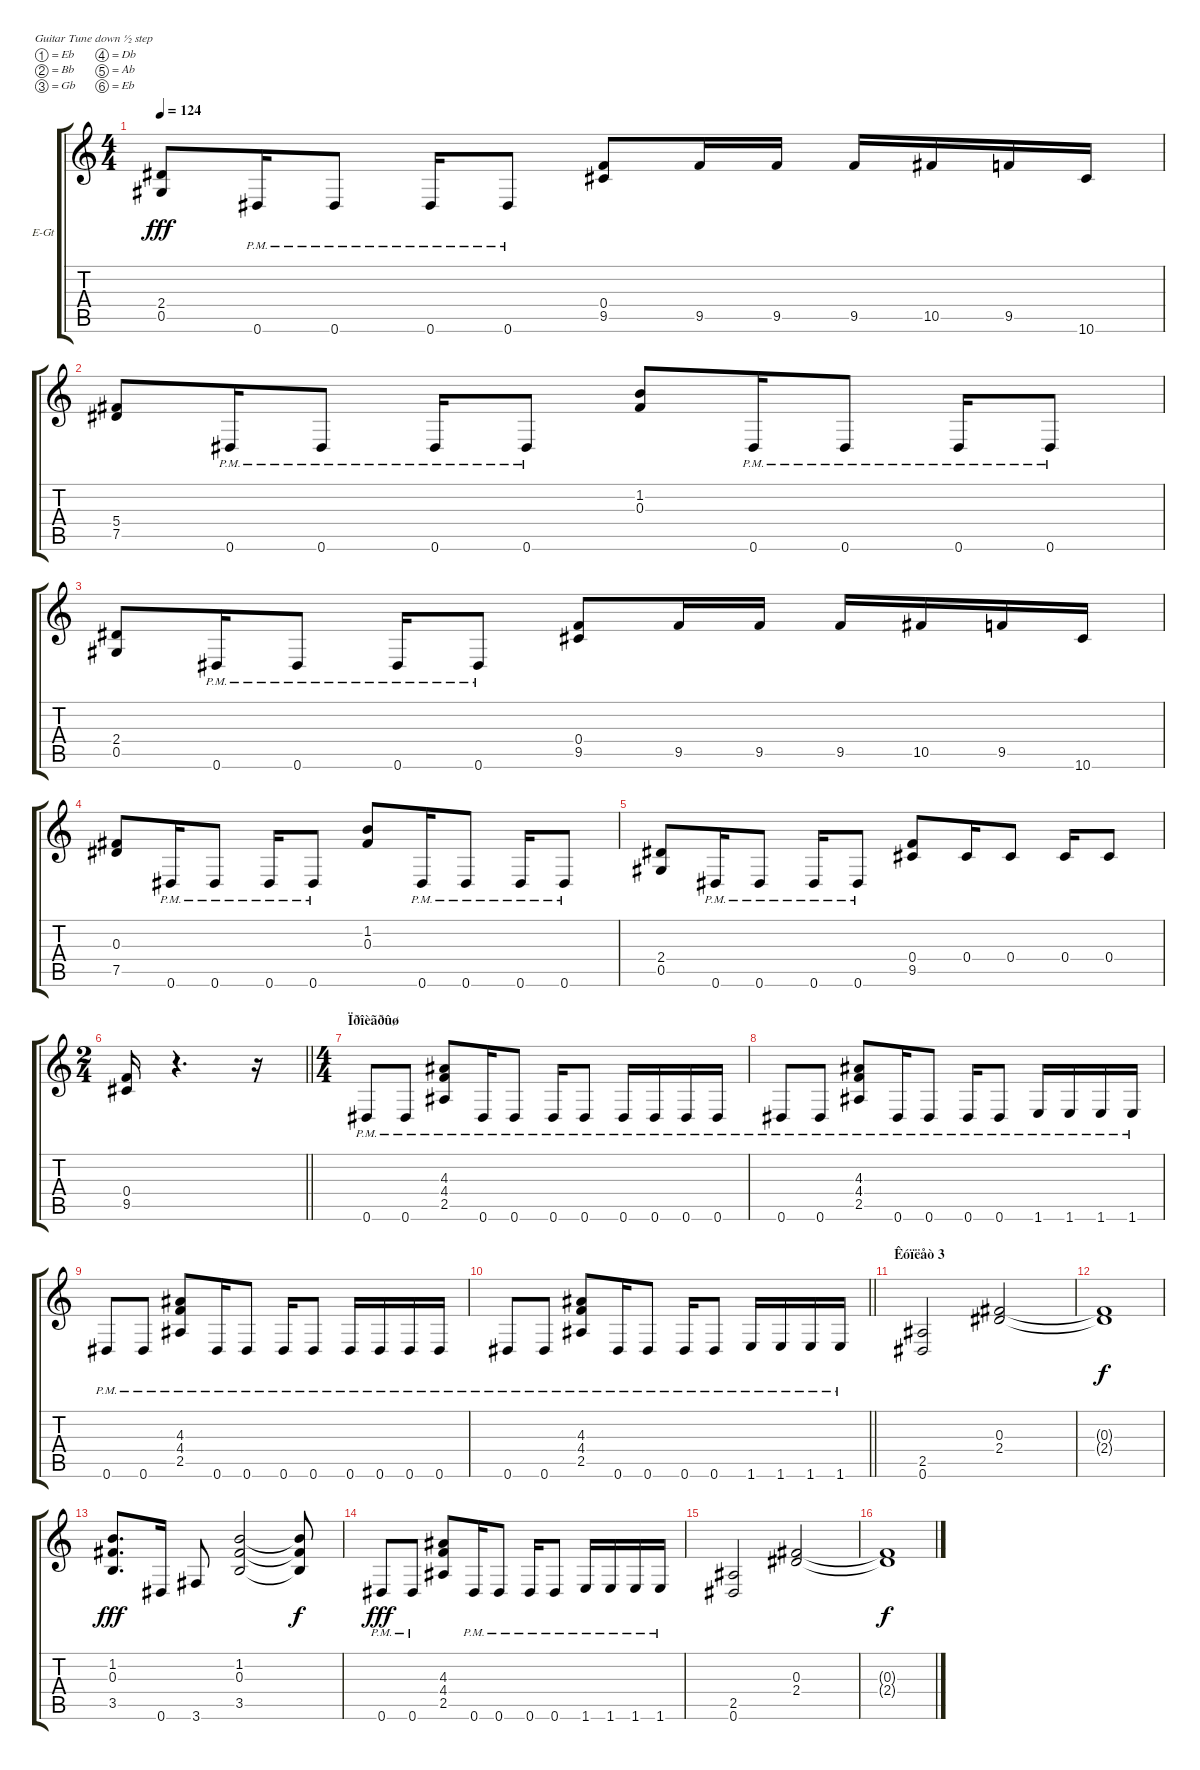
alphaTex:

\bracketExtendMode groupsimilarinstruments
\firstSystemTrackNameOrientation horizontal
\otherSystemsTrackNameOrientation horizontal
\track ("Гитара 2" "E-Gt") {instrument distortionguitar}
\staff {score tabs}
\tuning (Eb4 Bb3 Gb3 Db3 Ab2 Eb2)
\ts (4 4)
\tempo 124
\clef g2
\ks c
(2.4 0.5).8{dy fff} 0.6{pm}.16 0.6{pm}.8 0.6{pm}.16 0.6{pm}.8 (0.4 9.5).8 9.5.16 9.5.16 9.5.16 10.5.16 9.5.16 10.6.16 |
(7.5 5.4).8 0.6{pm}.16 0.6{pm}.8 0.6{pm}.16 0.6{pm}.8 (1.2 0.3).8 0.6{pm}.16 0.6{pm}.8 0.6{pm}.16 0.6{pm}.8 |
(2.4 0.5).8 0.6{pm}.16 0.6{pm}.8 0.6{pm}.16 0.6{pm}.8 (0.4 9.5).8 9.5.16 9.5.16 9.5.16 10.5.16 9.5.16 10.6.16 |
(0.3 7.5).8 0.6{pm}.16 0.6{pm}.8 0.6{pm}.16 0.6{pm}.8 (1.2 0.3).8 0.6{pm}.16 0.6{pm}.8 0.6{pm}.16 0.6{pm}.8 |
(2.4 0.5).8 0.6{pm}.16 0.6{pm}.8 0.6{pm}.16 0.6{pm}.8 (0.4 9.5).8 0.4.16 0.4.8 0.4.16 0.4.8 |
\ts (2 4)
\beaming (8 2 2)
\barLineRight lightlight
(0.4 9.5).16 r.4{d} r.16 |
\ts (4 4)
\beaming (8 2 2 2 2)
\section ("" "Ïðîèãðûø")
0.6{pm}.8 0.6{pm}.8 (4.4{pm} 2.5{pm} 4.3).8 0.6{pm}.16 0.6{pm}.8 0.6{pm}.16 0.6{pm}.8 0.6{pm}.16 0.6{pm}.16 0.6{pm}.16 0.6{pm}.16 |
0.6{pm}.8 0.6{pm}.8 (4.4{pm} 2.5{pm} 4.3).8 0.6{pm}.16 0.6{pm}.8 0.6{pm}.16 0.6{pm}.8 1.6{pm}.16 1.6{pm}.16 1.6{pm}.16 1.6{pm}.16 |
0.6{pm}.8 0.6{pm}.8 (4.4{pm} 2.5{pm} 4.3).8 0.6{pm}.16 0.6{pm}.8 0.6{pm}.16 0.6{pm}.8 0.6{pm}.16 0.6{pm}.16 0.6{pm}.16 0.6{pm}.16 |
\barLineRight lightlight
0.6{pm}.8 0.6{pm}.8 (4.4{pm} 2.5{pm} 4.3).8 0.6{pm}.16 0.6{pm}.8 0.6{pm}.16 0.6{pm}.8 1.6{pm}.16 1.6{pm}.16 1.6{pm}.16 1.6{pm}.16 |
\section ("" "Êóïëåò 3")
(2.5 0.6).2 (0.3 2.4).2 |
(0.3{t} 2.4{t}).1{dy f} |
(1.2 0.3 3.5).8{d dy fff} 0.6.16 3.6.8 (1.2 0.3 3.5).2 (1.2{t} 0.3{t} 3.5{t}).8{dy f} |
0.6{pm}.8{dy fff} 0.6{pm}.8 (4.4 2.5 4.3).8 0.6{pm}.16 0.6{pm}.8 0.6{pm}.16 0.6{pm}.8 1.6{pm}.16 1.6{pm}.16 1.6{pm}.16 1.6{pm}.16 |
(2.5 0.6).2 (0.3 2.4).2 |
(0.3{t} 2.4{t}).1{dy f}
